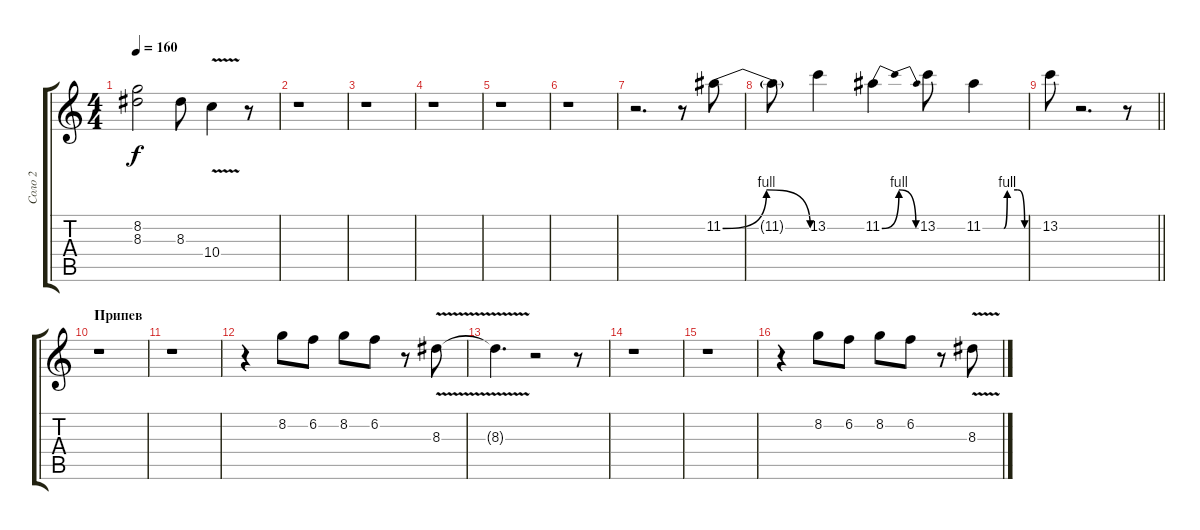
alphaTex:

\track ("Соло 2" "Соло 2") {instrument overdrivenguitar}
\staff {score tabs}
\tuning (E4 B3 G3 D3 A2 E2) {hide}
\ts (4 4)
\tempo 160
\clef g2
\ks c
(8.2 8.3).2{dy f} 8.3.8 10.4{v}.4 r.8 |
r.1 |
r.1 |
r.1 |
r.1 |
r.1 |
r.2{d} r.8 11.2{be (bendrelease 0 0 10 4 50 4 60 0)}.8 |
11.2{t}.8 13.2.4 11.2{be (bendrelease 0 0 10 4 50 4 60 0)}.4 13.2.8 11.2{be (custom 0 0 30 0 35 4 50 4 60 0)}.4 |
\barLineRight lightlight
13.2.8 r.2{d} r.8 |
\section ("" "Припев")
r.1 |
r.1 |
r.4 8.2.8 6.2.8 8.2.8 6.2.8 r.8 8.3{v}.8 |
8.3{t}.4{d} r.2 r.8 |
r.1 |
r.1 |
r.4 8.2.8 6.2.8 8.2.8 6.2.8 r.8 8.3{v}.8
